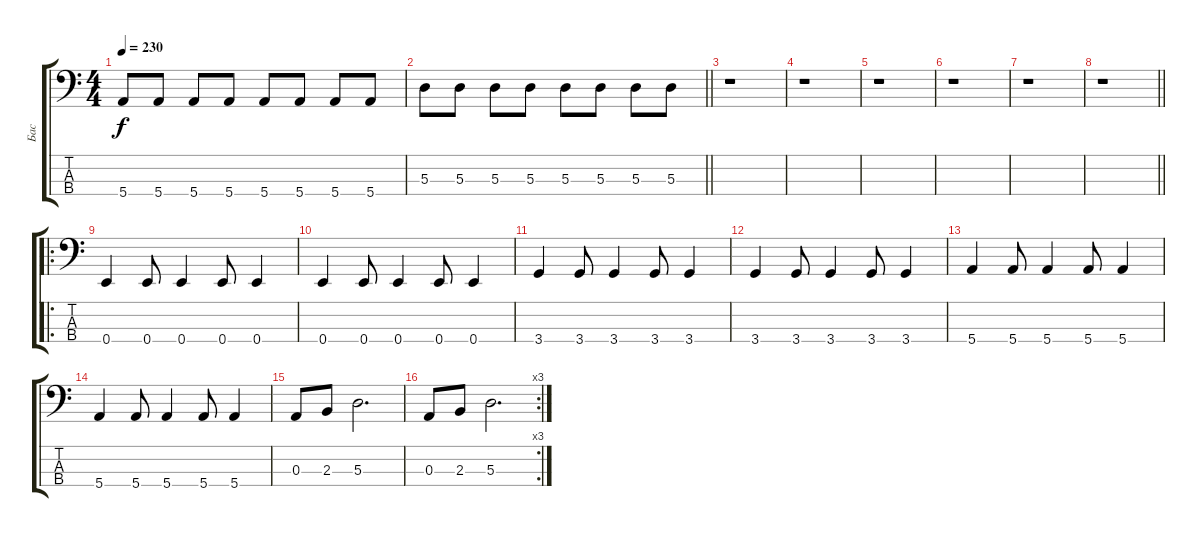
\track ("Бас" "Бас") {instrument electricbassfinger}
\staff {score tabs}
\tuning (G2 D2 A1 E1) {hide}
\ts (4 4)
\tempo 230
\clef f4
\ks c
5.4.8{dy f} 5.4.8 5.4.8 5.4.8 5.4.8 5.4.8 5.4.8 5.4.8 |
\barLineRight lightlight
5.3.8 5.3.8 5.3.8 5.3.8 5.3.8 5.3.8 5.3.8 5.3.8 |
r.1 |
r.1 |
r.1 |
r.1 |
r.1 |
\barLineRight lightlight
r.1 |
\ro
0.4.4 0.4.8 0.4.4 0.4.8 0.4.4 |
0.4.4 0.4.8 0.4.4 0.4.8 0.4.4 |
3.4.4 3.4.8 3.4.4 3.4.8 3.4.4 |
3.4.4 3.4.8 3.4.4 3.4.8 3.4.4 |
5.4.4 5.4.8 5.4.4 5.4.8 5.4.4 |
5.4.4 5.4.8 5.4.4 5.4.8 5.4.4 |
0.3.8 2.3.8 5.3.2{d} |
\rc 3
0.3.8 2.3.8 5.3.2{d}
